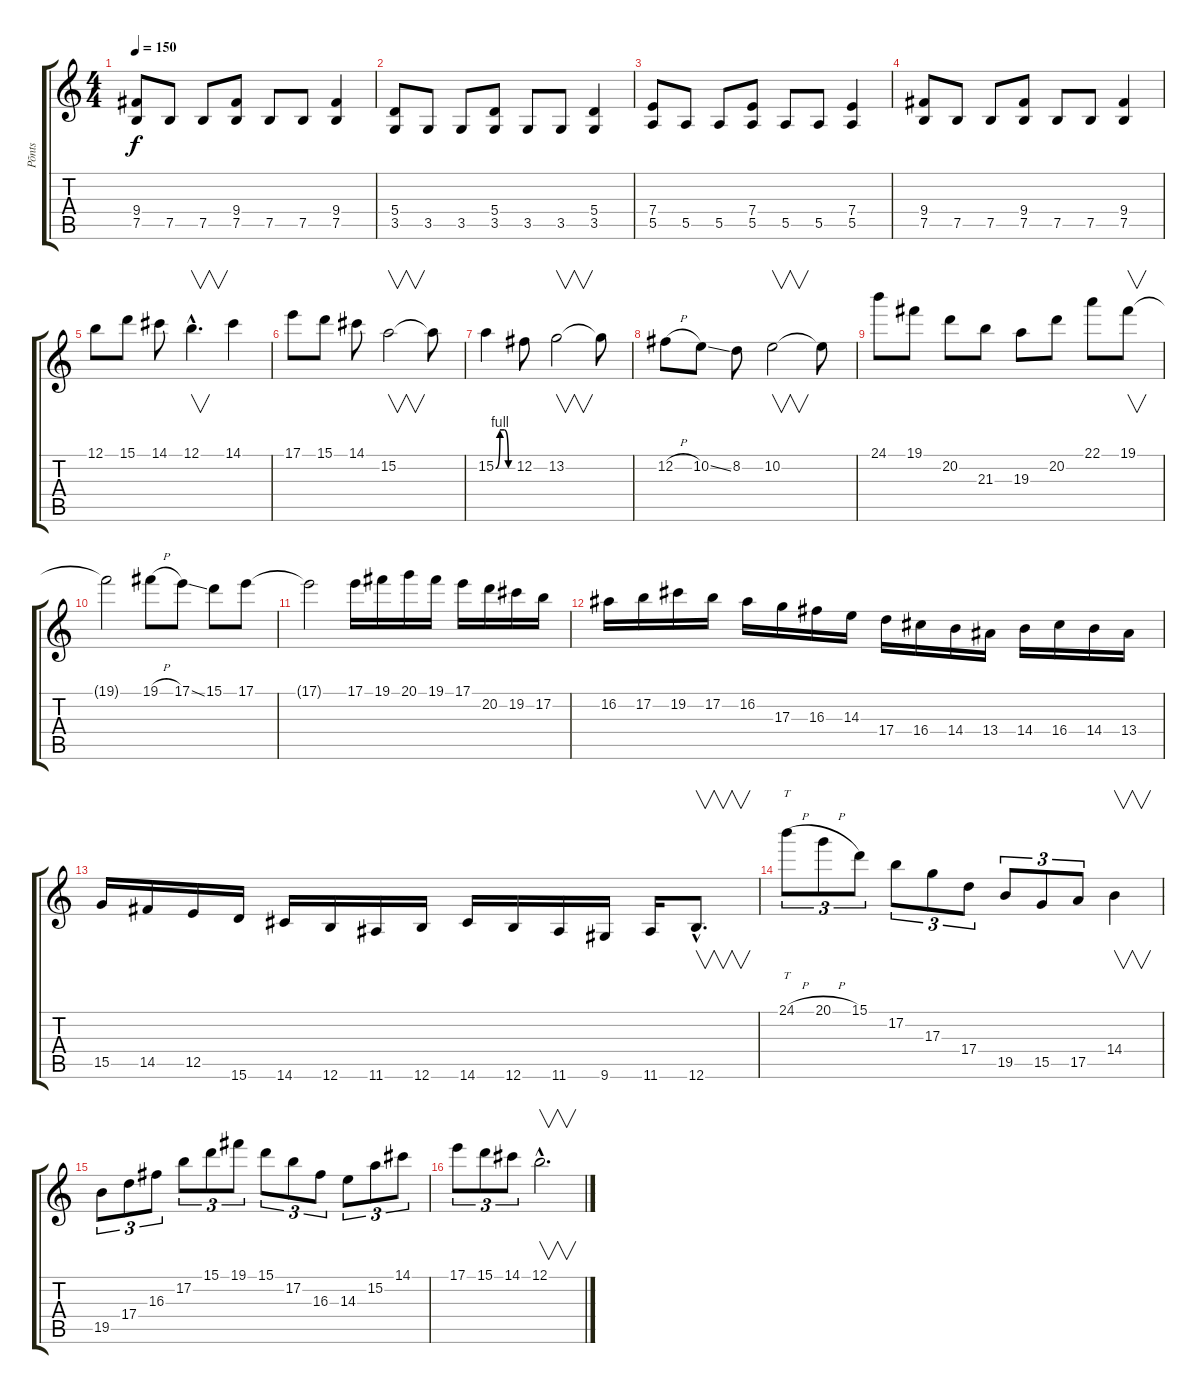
\track ("Põnts" "Põnts") {instrument distortionguitar}
\staff {score tabs}
\tuning (B3 Gb3 D3 A2 E2 B1) {hide}
\ts (4 4)
\tempo 150
\clef g2
\ks c
(9.4 7.5).8{dy f} 7.5.8 7.5.8 (9.4 7.5).8 7.5.8 7.5.8 (9.4 7.5).4 |
(5.4 3.5).8 3.5.8 3.5.8 (5.4 3.5).8 3.5.8 3.5.8 (5.4 3.5).4 |
(7.4 5.5).8 5.5.8 5.5.8 (7.4 5.5).8 5.5.8 5.5.8 (7.4 5.5).4 |
(9.4 7.5).8 7.5.8 7.5.8 (9.4 7.5).8 7.5.8 7.5.8 (9.4 7.5).4 |
12.1.8{volume 16 balance 8} 15.1.8 14.1.8 12.1{hac}.4{v d} 14.1.4 |
17.1.8 15.1.8 14.1.8 15.2.2{v} 15.2{t}.8 |
15.2{be (custom 0 0 15 4 30 4 45 0 60 0)}.4 12.2.8 13.2.2{v} 13.2{t}.8 |
12.2{h}.8 10.2{ss}.8 8.2.8 10.2.2{v} 10.2{t}.8 |
24.1.8 19.1.8 20.2.8 21.3.8 19.3.8 20.2.8 22.1.8 19.1.8{v} |
19.1{t}.2 19.1{h}.8 17.1{ss}.8 15.1.8 17.1.8 |
17.1{t}.2 17.1.16 19.1.16 20.1.16 19.1.16 17.1.16 20.2.16 19.2.16 17.2.16 |
16.2.16 17.2.16 19.2.16 17.2.16 16.2.16 17.3.16 16.3.16 14.3.16 17.4.16 16.4.16 14.4.16 13.4.16 14.4.16 16.4.16 14.4.16 13.4.16 |
15.5.16 14.5.16 12.5.16 15.6.16 14.6.16 12.6.16 11.6.16 12.6.16 14.6.16 12.6.16 11.6.16 9.6.16 11.6.16 12.6{hac}.8{v d} |
24.1{h}.8{tt tu (3 2)} 20.1{h}.8{tu (3 2)} 15.1.8{tu (3 2)} 17.2.8{tu (3 2)} 17.3.8{tu (3 2)} 17.4.8{tu (3 2)} 19.5.8{tu (3 2)} 15.5.8{tu (3 2)} 17.5.8{tu (3 2)} 14.4.4{v} |
19.5.8{tu (3 2)} 17.4.8{tu (3 2)} 16.3.8{tu (3 2)} 17.2.8{tu (3 2)} 15.1.8{tu (3 2)} 19.1.8{tu (3 2)} 15.1.8{tu (3 2)} 17.2.8{tu (3 2)} 16.3.8{tu (3 2)} 14.3.8{tu (3 2)} 15.2.8{tu (3 2)} 14.1.8{tu (3 2)} |
17.1.8{tu (3 2)} 15.1.8{tu (3 2)} 14.1.8{tu (3 2)} 12.1{hac}.2{v d}
